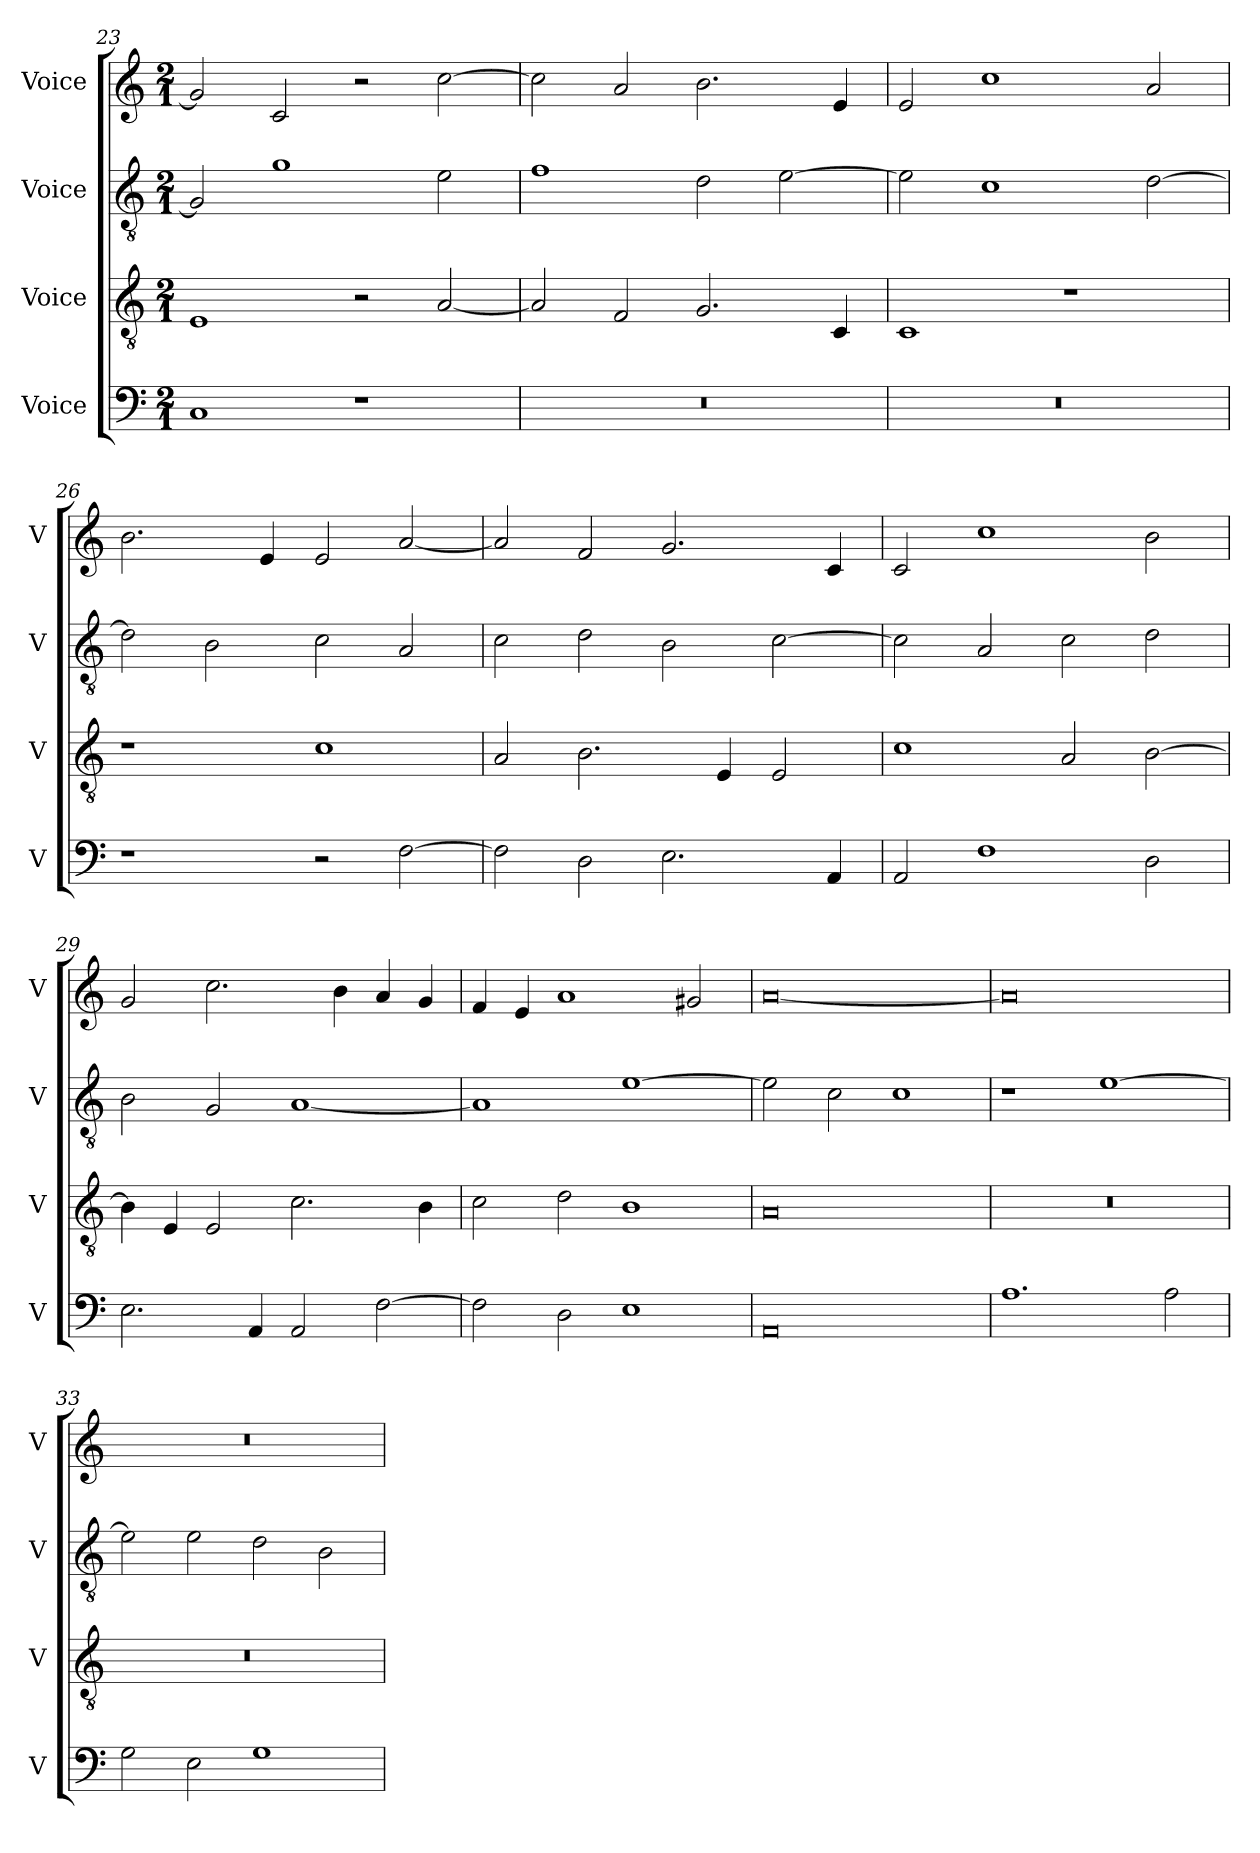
**kern	**kern	**kern	**kern
*part4	*part3	*part2	*part1
*staff4	*staff3	*staff2	*staff1
*I"Voice	*I"Voice	*I"Voice	*I"Voice
*I'V	*I'V	*I'V	*I'V
!!LO:LB:g=z
*clefF4	*clefGv2	*clefGv2	*clefG2
*k[]	*k[]	*k[]	*k[]
*M2/1	*M2/1	*M2/1	*M2/1
=23	=23	=23	=23
1C	1E	2G/]	2g/]
.	.	1g	2c/
1r	2r	.	2r
.	[2A/	2e\	[2cc\
=24	=24	=24	=24
0r	2A/]	1f	2cc\]
.	2F/	.	2a/
.	2.G/	2d\	2.b\
.	.	[2e\	.
.	4C/	.	4e/
=25	=25	=25	=25
0r	1C	2e\]	2e/
.	.	1c	1cc
.	1r	.	.
.	.	[2d\	2a/
=26	=26	=26	=26
1r	1r	2d\]	2.b\
.	.	2B\	.
.	.	.	4e/
2r	1c	2c\	2e/
[2F\	.	2A/	[2a/
!!LO:LB:g=z
=27	=27	=27	=27
2F\]	2A/	2c\	2a/]
2D\	2.B\	2d\	2f/
2.E\	.	2B\	2.g/
.	4E/	.	.
.	2E/	[2c\	.
4AA/	.	.	4c/
=28	=28	=28	=28
2AA/	1c	2c\]	2c/
1F	.	2A/	1cc
.	2A/	2c\	.
2D\	[2B\	2d\	2b\
=29	=29	=29	=29
2.E\	4B\]	2B\	2g/
.	4E/	.	.
.	2E/	2G/	2.cc\
4AA/	.	.	.
2AA/	2.c\	[1A	.
.	.	.	4b\
[2F\	.	.	4a/
.	4B\	.	4g/
!!LO:PB:g=z
=30	=30	=30	=30
2F\]	2c\	1A]	4f/
.	.	.	4e/
2D\	2d\	.	1a
1E	1B	[1e	.
.	.	.	2g#X/
=31	=31	=31	=31
0AA	0A	2e\]	[0a
.	.	2c\	.
.	.	1c	.
=32	=32	=32	=32
1.A	0r	1r	0a]
.	.	[1e	.
2A\	.	.	.
=33	=33	=33	=33
2G\	0r	2e\]	0r
2E\	.	2e\	.
1G	.	2d\	.
.	.	2B\	.
=	=	=	=
*-	*-	*-	*-
